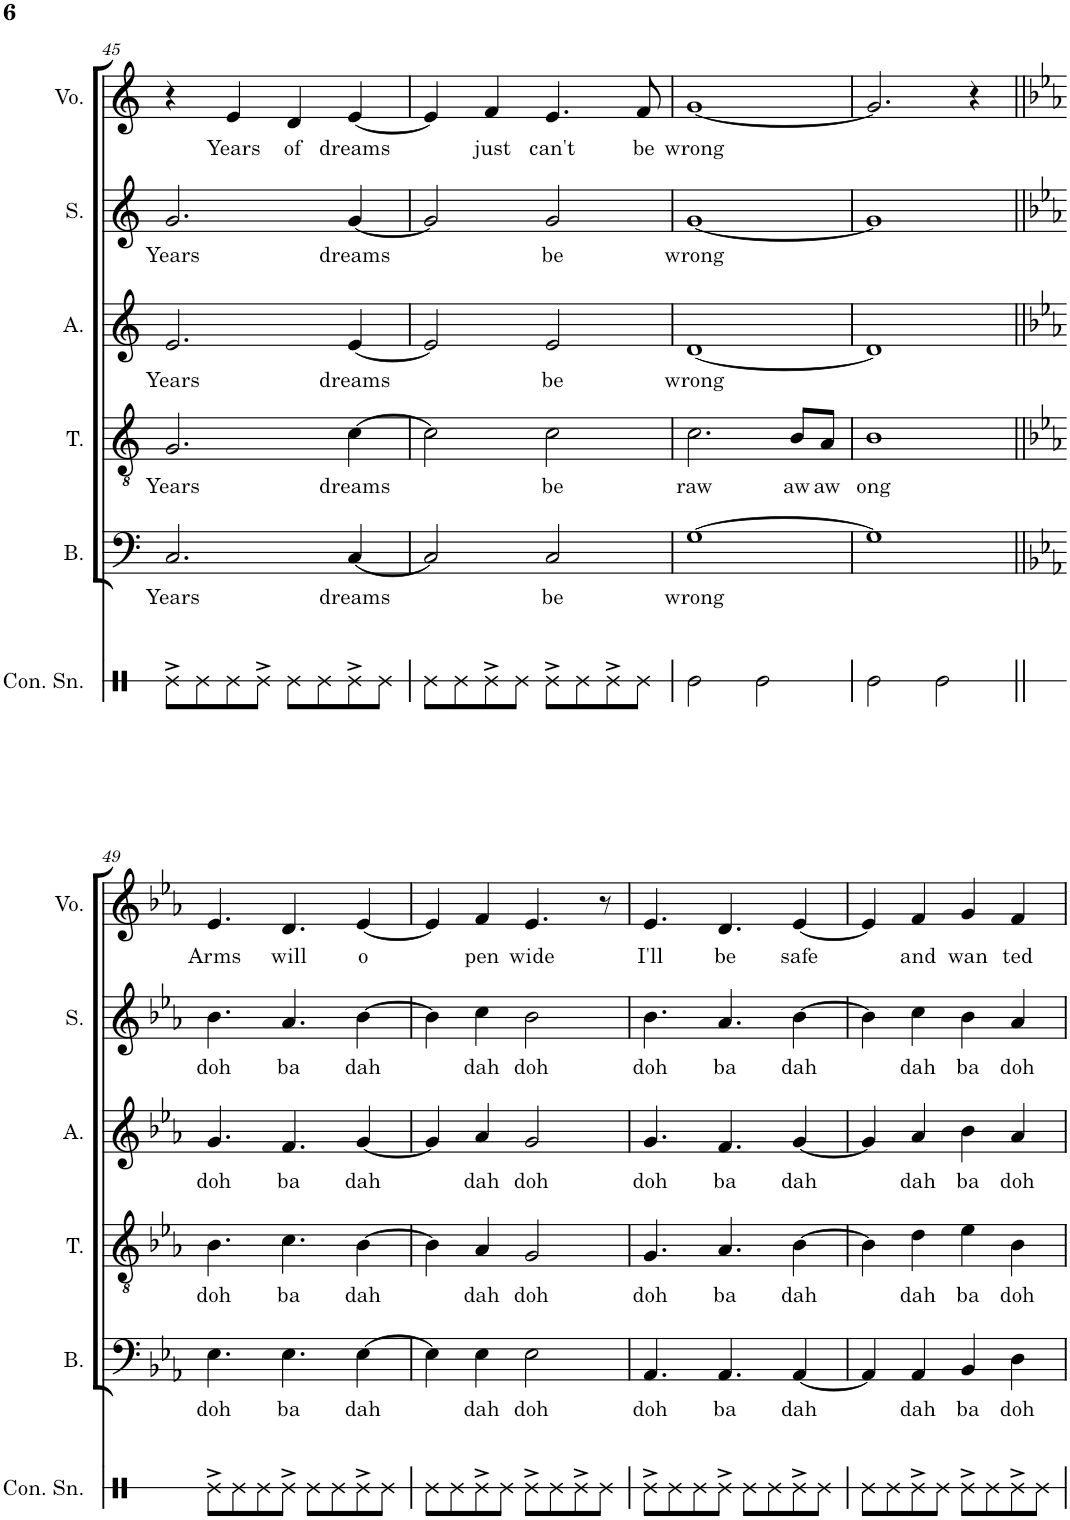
**kern	**kern	**text	**kern	**text	**kern	**text	**kern	**text	**kern	**text
*part6	*part5	*part5	*part4	*part4	*part3	*part3	*part2	*part2	*part1	*part1
*staff6	*staff5	*staff5	*staff4	*staff4	*staff3	*staff3	*staff2	*staff2	*staff1	*staff1
*I"Concert Snare Drum	*I"Bass	*	*I"Tenor	*	*I"Alto	*	*I"Soprano	*	*I"Voice	*
*I'Con. Sn.	*I'B.	*	*I'T.	*	*I'A.	*	*I'S.	*	*I'Vo.	*
!!LO:PB:g=z
*clefX	*clefF4	*	*clefGv2	*	*clefG2	*	*clefG2	*	*clefG2	*
*k[]	*k[]	*	*k[]	*	*k[]	*	*k[]	*	*k[]	*
*M2/2	*M2/2	*	*M2/2	*	*M2/2	*	*M2/2	*	*M2/2	*
*met(c|)	*met(c|)	*	*met(c|)	*	*met(c|)	*	*met(c|)	*	*met(c|)	*
=45	=45	=45	=45	=45	=45	=45	=45	=45	=45	=45
!	!	!LO:LY:b	!	!LO:LY:b	!	!LO:LY:b	!	!LO:LY:b	!	!
8Re^\L	2.C/	Years	2.G/	Years	2.e/	Years	2.g/	Years	4r	.
8Re\	.	.	.	.	.	.	.	.	.	.
!	!	!	!	!	!	!	!	!	!	!LO:LY:b
8Re\	.	.	.	.	.	.	.	.	4e/	Years
8Re^\J	.	.	.	.	.	.	.	.	.	.
!	!	!	!	!	!	!	!	!	!	!LO:LY:b
8Re\L	.	.	.	.	.	.	.	.	4d/	of
8Re\	.	.	.	.	.	.	.	.	.	.
!	!	!LO:LY:b	!	!LO:LY:b	!	!LO:LY:b	!	!LO:LY:b	!	!LO:LY:b
8Re^\	[4C/	dreams	[4c\	dreams	[4e/	dreams	[4g/	dreams	[4e/	dreams
8Re\J	.	.	.	.	.	.	.	.	.	.
=46	=46	=46	=46	=46	=46	=46	=46	=46	=46	=46
8Re\L	2C/]	.	2c\]	.	2e/]	.	2g/]	.	4e/]	.
8Re\	.	.	.	.	.	.	.	.	.	.
!	!	!	!	!	!	!	!	!	!	!LO:LY:b
8Re^\	.	.	.	.	.	.	.	.	4f/	just
8Re\J	.	.	.	.	.	.	.	.	.	.
!	!	!LO:LY:b	!	!LO:LY:b	!	!LO:LY:b	!	!LO:LY:b	!	!LO:LY:b
8Re^\L	2C/	be	2c\	be	2e/	be	2g/	be	4.e/	can't
8Re\	.	.	.	.	.	.	.	.	.	.
8Re^\	.	.	.	.	.	.	.	.	.	.
!	!	!	!	!	!	!	!	!	!	!LO:LY:b
8Re\J	.	.	.	.	.	.	.	.	8f/	be
=47	=47	=47	=47	=47	=47	=47	=47	=47	=47	=47
!	!	!LO:LY:b	!	!LO:LY:b	!	!LO:LY:b	!	!LO:LY:b	!	!LO:LY:b
2Re\	[1G	wrong	2.c\	raw	[1d	wrong	[1g	wrong	[1g	wrong
2Re\	.	.	.	.	.	.	.	.	.	.
!	!	!	!	!LO:LY:b	!	!	!	!	!	!
.	.	.	8B/L	aw	.	.	.	.	.	.
!	!	!	!	!LO:LY:b	!	!	!	!	!	!
.	.	.	8A/J	aw	.	.	.	.	.	.
=48	=48	=48	=48	=48	=48	=48	=48	=48	=48	=48
!	!	!	!	!LO:LY:b	!	!	!	!	!	!
2Re\	1G]	.	1B	ong	1d]	.	1g]	.	2.g/]	.
2Re\	.	.	.	.	.	.	.	.	.	.
.	.	.	.	.	.	.	.	.	4r	.
!!LO:LB:g=z
=49||	=49||	=49||	=49||	=49||	=49||	=49||	=49||	=49||	=49||	=49||
*	*k[b-e-a-]	*	*k[b-e-a-]	*	*k[b-e-a-]	*	*k[b-e-a-]	*	*k[b-e-a-]	*
!	!	!LO:LY:b	!	!LO:LY:b	!	!LO:LY:b	!	!LO:LY:b	!	!LO:LY:b
8Re^\L	4.E-\	doh	4.B-\	doh	4.g/	doh	4.b-\	doh	4.e-/	Arms
8Re\	.	.	.	.	.	.	.	.	.	.
8Re\	.	.	.	.	.	.	.	.	.	.
!	!	!LO:LY:b	!	!LO:LY:b	!	!LO:LY:b	!	!LO:LY:b	!	!LO:LY:b
8Re^\J	4.E-\	ba	4.c\	ba	4.f/	ba	4.a-/	ba	4.d/	will
8Re\L	.	.	.	.	.	.	.	.	.	.
8Re\	.	.	.	.	.	.	.	.	.	.
!	!	!LO:LY:b	!	!LO:LY:b	!	!LO:LY:b	!	!LO:LY:b	!	!LO:LY:b
8Re^\	[4E-\	dah	[4B-\	dah	[4g/	dah	[4b-\	dah	[4e-/	o
8Re\J	.	.	.	.	.	.	.	.	.	.
=50	=50	=50	=50	=50	=50	=50	=50	=50	=50	=50
8Re\L	4E-\]	.	4B-\]	.	4g/]	.	4b-\]	.	4e-/]	.
8Re\	.	.	.	.	.	.	.	.	.	.
!	!	!LO:LY:b	!	!LO:LY:b	!	!LO:LY:b	!	!LO:LY:b	!	!LO:LY:b
8Re^\	4E-\	dah	4A-/	dah	4a-/	dah	4cc\	dah	4f/	pen
8Re\J	.	.	.	.	.	.	.	.	.	.
!	!	!LO:LY:b	!	!LO:LY:b	!	!LO:LY:b	!	!LO:LY:b	!	!LO:LY:b
8Re^\L	2E-\	doh	2G/	doh	2g/	doh	2b-\	doh	4.e-/	wide
8Re\	.	.	.	.	.	.	.	.	.	.
8Re^\	.	.	.	.	.	.	.	.	.	.
8Re\J	.	.	.	.	.	.	.	.	8r	.
=51	=51	=51	=51	=51	=51	=51	=51	=51	=51	=51
!	!	!LO:LY:b	!	!LO:LY:b	!	!LO:LY:b	!	!LO:LY:b	!	!LO:LY:b
8Re^\L	4.AA-/	doh	4.G/	doh	4.g/	doh	4.b-\	doh	4.e-/	I'll
8Re\	.	.	.	.	.	.	.	.	.	.
8Re\	.	.	.	.	.	.	.	.	.	.
!	!	!LO:LY:b	!	!LO:LY:b	!	!LO:LY:b	!	!LO:LY:b	!	!LO:LY:b
8Re^\J	4.AA-/	ba	4.A-/	ba	4.f/	ba	4.a-/	ba	4.d/	be
8Re\L	.	.	.	.	.	.	.	.	.	.
8Re\	.	.	.	.	.	.	.	.	.	.
!	!	!LO:LY:b	!	!LO:LY:b	!	!LO:LY:b	!	!LO:LY:b	!	!LO:LY:b
8Re^\	[4AA-/	dah	[4B-\	dah	[4g/	dah	[4b-\	dah	[4e-/	safe
8Re\J	.	.	.	.	.	.	.	.	.	.
=52	=52	=52	=52	=52	=52	=52	=52	=52	=52	=52
8Re\L	4AA-/]	.	4B-\]	.	4g/]	.	4b-\]	.	4e-/]	.
8Re\	.	.	.	.	.	.	.	.	.	.
!	!	!LO:LY:b	!	!LO:LY:b	!	!LO:LY:b	!	!LO:LY:b	!	!LO:LY:b
8Re^\	4AA-/	dah	4d\	dah	4a-/	dah	4cc\	dah	4f/	and
8Re\J	.	.	.	.	.	.	.	.	.	.
!	!	!LO:LY:b	!	!LO:LY:b	!	!LO:LY:b	!	!LO:LY:b	!	!LO:LY:b
8Re^\L	4BB-/	ba	4e-\	ba	4b-\	ba	4b-\	ba	4g/	wan
8Re\	.	.	.	.	.	.	.	.	.	.
!	!	!LO:LY:b	!	!LO:LY:b	!	!LO:LY:b	!	!LO:LY:b	!	!LO:LY:b
8Re^\	4D\	doh	4B-\	doh	4a-/	doh	4a-/	doh	4f/	ted
8Re\J	.	.	.	.	.	.	.	.	.	.
=	=	=	=	=	=	=	=	=	=	=
*-	*-	*-	*-	*-	*-	*-	*-	*-	*-	*-
